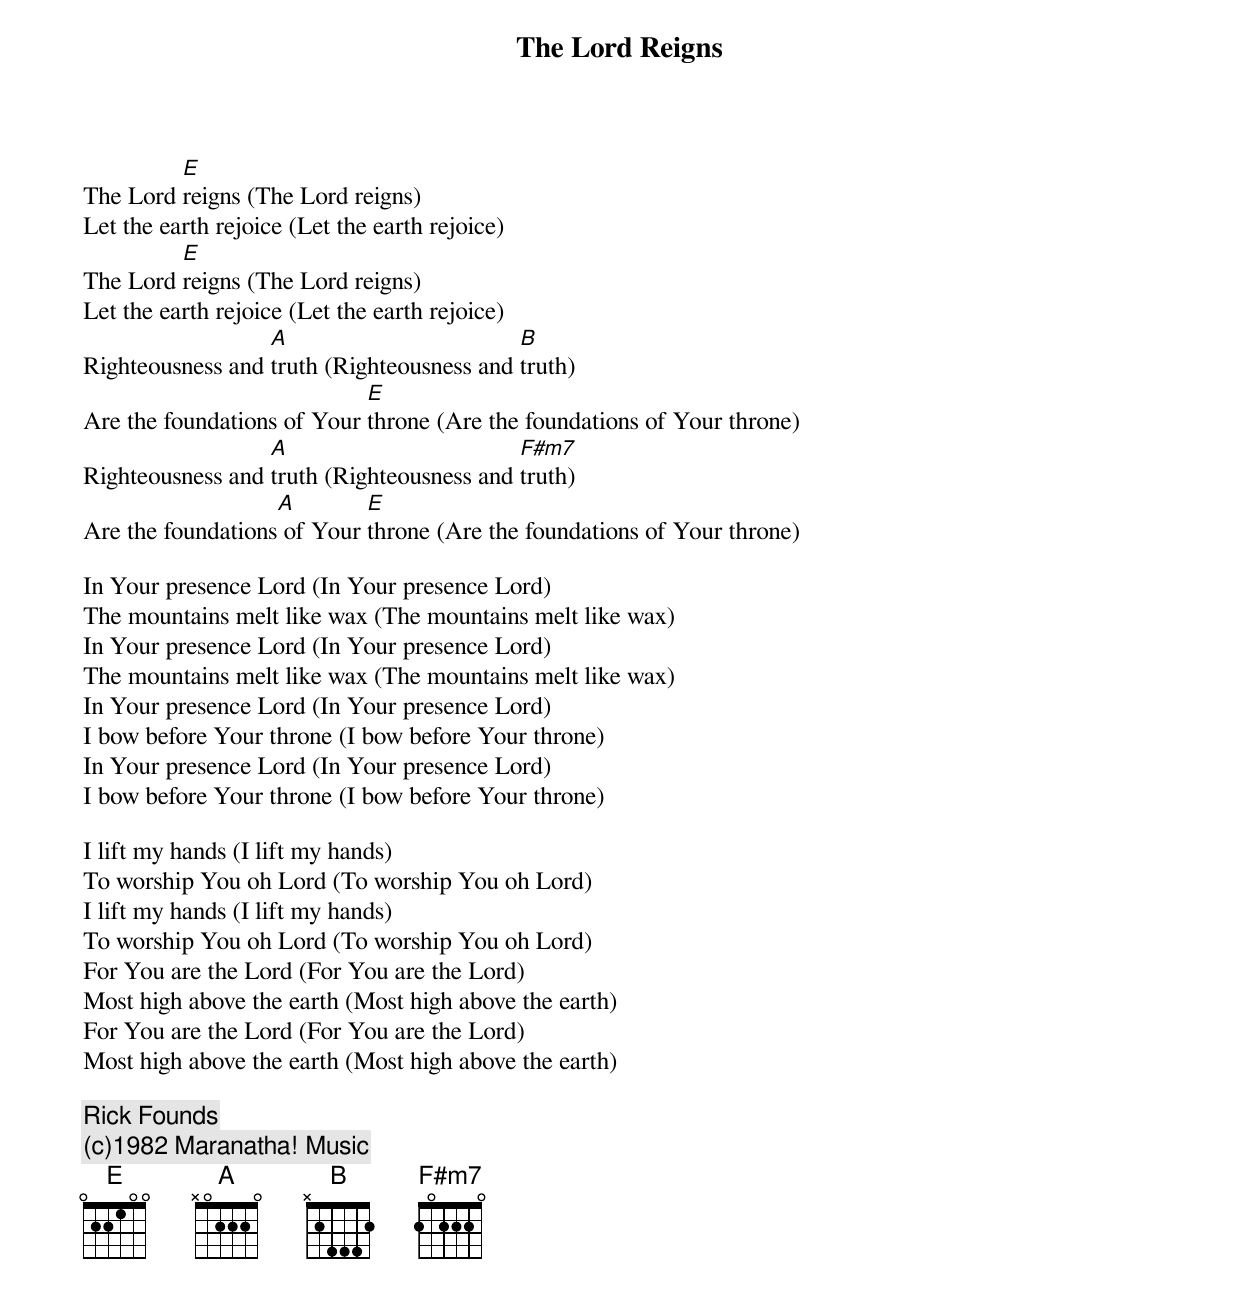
{t:The Lord Reigns}
The Lord [E]reigns (The Lord reigns)
Let the earth rejoice (Let the earth rejoice)
The Lord [E]reigns (The Lord reigns)
Let the earth rejoice (Let the earth rejoice)
Righteousness and [A]truth (Righteousness and [B]truth)
Are the foundations of Your [E]throne (Are the foundations of Your throne)
Righteousness and [A]truth (Righteousness and [F#m7]truth)
Are the foundations[A] of Your [E]throne (Are the foundations of Your throne)

In Your presence Lord (In Your presence Lord)
The mountains melt like wax (The mountains melt like wax)
In Your presence Lord (In Your presence Lord)
The mountains melt like wax (The mountains melt like wax)
In Your presence Lord (In Your presence Lord)
I bow before Your throne (I bow before Your throne)
In Your presence Lord (In Your presence Lord)
I bow before Your throne (I bow before Your throne)

I lift my hands (I lift my hands)
To worship You oh Lord (To worship You oh Lord)
I lift my hands (I lift my hands)
To worship You oh Lord (To worship You oh Lord)
For You are the Lord (For You are the Lord)
Most high above the earth (Most high above the earth)
For You are the Lord (For You are the Lord)
Most high above the earth (Most high above the earth)

{c:Rick Founds}
{c:(c)1982 Maranatha! Music}
